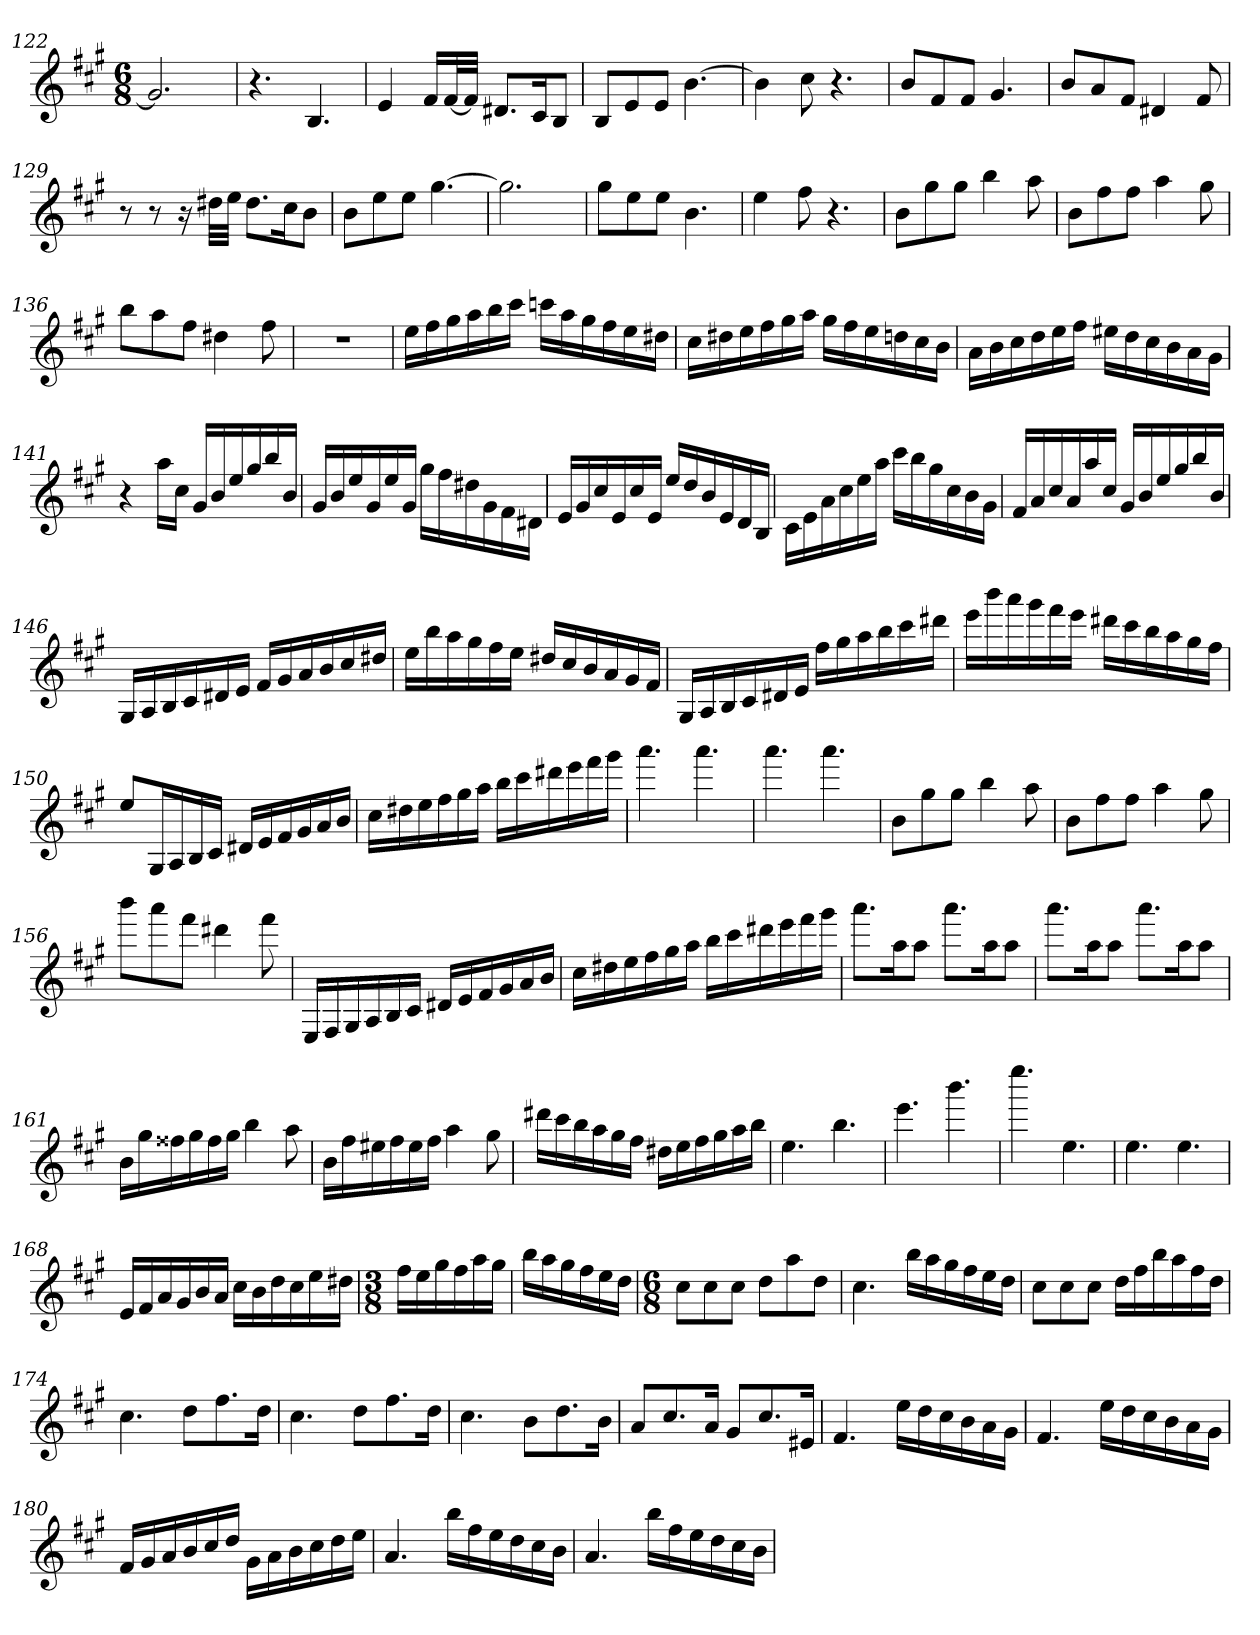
**kern
*part1
*staff1
*clefG2
*k[f#c#g#]
*A:
*M6/8
=122
2.g#]
=123
4.r
4.B
=124
4e
16f#/LL
[32f#/L
32f#/JJJ]
8.d#X/L
16c#/K
8B/J
=125
8B/L
8e/
8e/J
[4.b
=126
4b]
8cc#
4.r
=127
8b/L
8f#/
8f#/J
4.g#
=128
8b/L
8a/
8f#/J
4d#X
8f#
=129
8r
8r
16r
32dd#X\LLL
32ee\JJJ
8.dd#\L
16cc#\K
8b\J
=130
8b\L
8ee\
8ee\J
[4.gg#
=131
2.gg#]
=132
8gg#\L
8ee\
8ee\J
4.b
=133
4ee
8ff#
4.r
=134
8b\L
8gg#\
8gg#\J
4bb
8aa
=135
8b\L
8ff#\
8ff#\J
4aa
8gg#
=136
8bb\L
8aa\
8ff#\J
4dd#X
8ff#
=137
2.r
=138
16ee\LL
16ff#\
16gg#\
16aa\
16bb\
16ccc#\JJ
16cccn\LL
16aa\
16gg#\
16ff#\
16ee\
16dd#X\JJ
=139
16cc#\LL
16dd#X\
16ee\
16ff#\
16gg#\
16aa\JJ
16gg#\LL
16ff#\
16ee\
16ddn\
16cc#\
16b\JJ
=140
16a\LL
16b\
16cc#\
16dd\
16ee\
16ff#\JJ
16ee#X\LL
16dd\
16cc#\
16b\
16a\
16g#\JJ
=141
4r
16aa\LL
16cc#\JJ
16g#/LL
16b/
16ee/
16gg#/
16bb/
16b/JJ
=142
16g#/LL
16b/
16ee/
16g#/
16ee/
16g#/JJ
16gg#\LL
16ff#\
16dd#X\
16g#\
16f#\
16d#X\JJ
=143
16e/LL
16g#/
16cc#/
16e/
16cc#/
16e/JJ
16ee/LL
16dd/
16b/
16e/
16d/
16B/JJ
=144
16c#\LL
16e\
16a\
16cc#\
16ee\
16aa\JJ
16ccc#\LL
16bb\
16gg#\
16cc#\
16b\
16g#\JJ
=145
16f#/LL
16a/
16cc#/
16a/
16aa/
16cc#/JJ
16g#/LL
16b/
16ee/
16gg#/
16bb/
16b/JJ
=146
16G#/LL
16A/
16B/
16c#/
16d#X/
16e/JJ
16f#/LL
16g#/
16a/
16b/
16cc#/
16dd#X/JJ
=147
16ee\LL
16bb\
16aa\
16gg#\
16ff#\
16ee\JJ
16dd#X/LL
16cc#/
16b/
16a/
16g#/
16f#/JJ
=148
16G#/LL
16A/
16B/
16c#/
16d#X/
16e/JJ
16ff#\LL
16gg#\
16aa\
16bb\
16ccc#\
16ddd#X\JJ
=149
16eee\LL
16bbb\
16aaa\
16ggg#\
16fff#\
16eee\JJ
16ddd#X\LL
16ccc#\
16bb\
16aa\
16gg#\
16ff#\JJ
=150
8ee/L
16G#/L
16A/
16B/
16c#/JJ
16d#X/LL
16e/
16f#/
16g#/
16a/
16b/JJ
=151
16cc#\LL
16dd#X\
16ee\
16ff#\
16gg#\
16aa\JJ
16bb\LL
16ccc#\
16ddd#X\
16eee\
16fff#\
16ggg#\JJ
=152
4.aaa
4.aaa
=153
4.aaa
4.aaa
=154
8b\L
8gg#\
8gg#\J
4bb
8aa
=155
8b\L
8ff#\
8ff#\J
4aa
8gg#
=156
8bbb\L
8aaa\
8fff#\J
4ddd#X
8fff#
=157
16E/LL
16F#/
16G#/
16A/
16B/
16c#/JJ
16d#X/LL
16e/
16f#/
16g#/
16a/
16b/JJ
=158
16cc#\LL
16dd#X\
16ee\
16ff#\
16gg#\
16aa\JJ
16bb\LL
16ccc#\
16ddd#X\
16eee\
16fff#\
16ggg#\JJ
=159
8.aaa\L
16aa\K
8aa\J
8.aaa\L
16aa\K
8aa\J
=160
8.aaa\L
16aa\K
8aa\J
8.aaa\L
16aa\K
8aa\J
=161
16b\LL
16gg#\
16ff##X\
16gg#\
16ff##\
16gg#\JJ
4bb
8aa
=162
16b\LL
16ff#\
16ee#X\
16ff#\
16ee#\
16ff#\JJ
4aa
8gg#
=163
16ddd#X\LL
16ccc#\
16bb\
16aa\
16gg#\
16ff#\JJ
16dd#X\LL
16ee\
16ff#\
16gg#\
16aa\
16bb\JJ
=164
4.ee
4.bb
=165
4.eee
4.bbb
=166
4.eeee
4.ee
=167
4.ee
4.ee
=168
16e/LL
16f#/
16a/
16g#/
16b/
16a/JJ
16cc#\LL
16b\
16dd\
16cc#\
16ee\
16dd#X\JJ
=169
*M3/8
16ff#\LL
16ee\
16gg#\
16ff#\
16aa\
16gg#\JJ
=170
16bb\LL
16aa\
16gg#\
16ff#\
16ee\
16dd\JJ
=171
*M6/8
8cc#\L
8cc#\
8cc#\J
8dd\L
8aa\
8dd\J
=172
4.cc#
16bb\LL
16aa\
16gg#\
16ff#\
16ee\
16dd\JJ
=173
8cc#\L
8cc#\
8cc#\J
16dd\LL
16ff#\
16bb\
16aa\
16ff#\
16dd\JJ
=174
4.cc#
8dd\L
8.ff#\
16dd\Jk
=175
4.cc#
8dd\L
8.ff#\
16dd\Jk
=176
4.cc#
8b\L
8.dd\
16b\Jk
=177
8a/L
8.cc#/
16a/Jk
8g#/L
8.cc#/
16e#X/Jk
=178
4.f#
16ee\LL
16dd\
16cc#\
16b\
16a\
16g#\JJ
=179
4.f#
16ee\LL
16dd\
16cc#\
16b\
16a\
16g#\JJ
=180
16f#/LL
16g#/
16a/
16b/
16cc#/
16dd/JJ
16g#\LL
16a\
16b\
16cc#\
16dd\
16ee\JJ
=181
4.a
16bb\LL
16ff#\
16ee\
16dd\
16cc#\
16b\JJ
=182
4.a
16bb\LL
16ff#\
16ee\
16dd\
16cc#\
16b\JJ
=
*-
